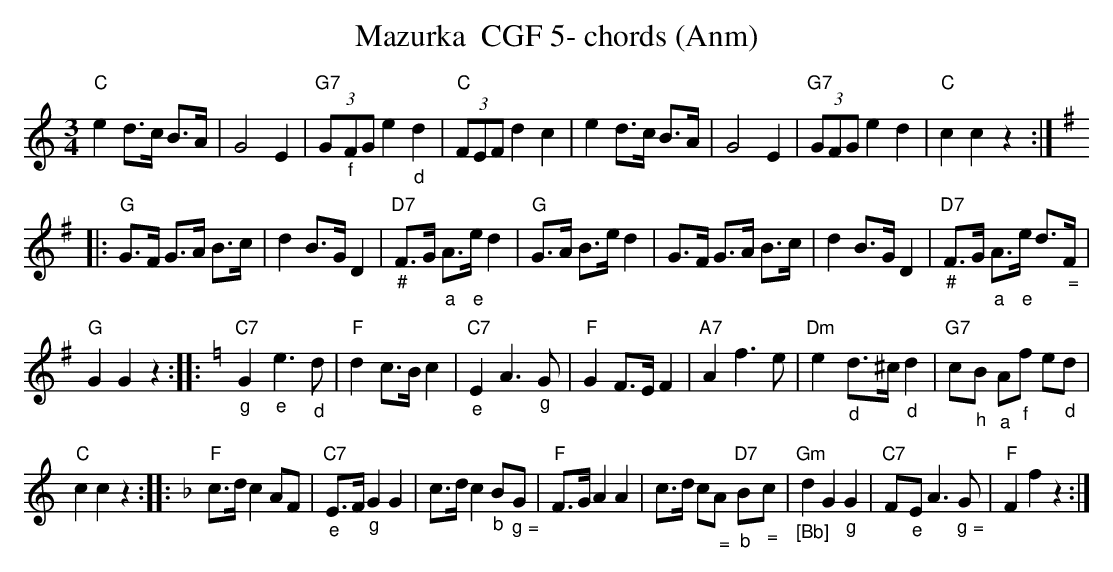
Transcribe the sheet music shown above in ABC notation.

X:1
T:Mazurka  CGF 5- chords (Anm)
M:3/4
L:1/8
K:Cmaj%%MIDI gchordon
"C"e2d>c B>A | G4E2 | "G7"(3G"_f"FG e2"_d"d2 |"C"(3FEF d2c2 | e2d>c B>A | G4E2 | "G7"(3GFGe2d2 | \
"C"c2c2z2 :: [K:Gmaj]
 "G"G>F G>A B>c | d2B>GD2 | "D7""_#"F>G "_a"A>"_e"ed2 | "G"G>A B>ed2 | G>F G>A B>c | \
d2B>GD2 | "D7""_#"F>G "_a"A>"_e"e d>"_ ="F |
 "G"G2G2z2 :: [K:Cmaj] "C7""_g"G2"_e"e3"_d"d | "F"d2c>Bc2 | "C7""_e"E2A3"_g"G | \
"F"G2F>EF2 | "A7"A2f3e | "Dm"e2 "_d"d>^c"_d"d2 | "G7"c"_h"B "_a"A"_f"f e"_d"d |
 "C"c2c2z2 :: [K:Fmaj] "F"c>dc2AF | \
"C7""_e"E>F"_g"G2G2 | c>dc2"_b"B"_ g ="G | "F"F>GA2A2 | c>d c"_ ="A "D7""_b"B"_ ="c | "Gm""_[Bb]"d2G2"_g"G2 | "C7"F"_e"EA3"_ g ="G | "F"F2f2z2 :|
